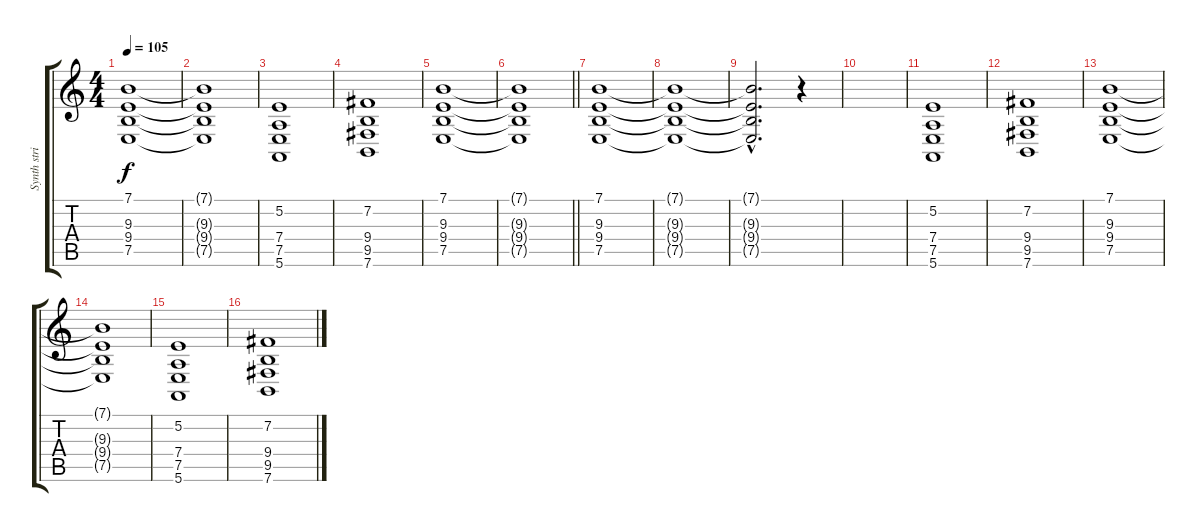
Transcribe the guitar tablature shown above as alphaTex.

\track ("Synth strings" "Synth stri") {instrument stringensemble1}
\staff {score tabs}
\tuning (E4 B3 G3 D3 A2 E2) {hide}
\ts (4 4)
\tempo 105
\clef g2
\ks c
(7.1{t} 9.3{t} 9.4{t} 7.5{t}).1{dy f} |
(7.1{t} 9.3{t} 9.4{t} 7.5{t}).1 |
(5.2 7.4 7.5 5.6).1 |
(7.2 9.4 9.5 7.6).1 |
(7.1 9.3 9.4 7.5).1 |
\barLineRight lightlight
(7.1{t} 9.3{t} 9.4{t} 7.5{t}).1 |
(7.1 9.3 9.4 7.5).1{volume 7 instrument stringensemble1} |
(7.1{t} 9.3{t} 9.4{t} 7.5{t}).1 |
(7.1{hac t} 9.3{hac t} 9.4{hac t} 7.5{hac t}).2{d} r.4 |
|
(5.2 7.4 7.5 5.6).1 |
(7.2 9.4 9.5 7.6).1 |
(7.1 9.3 9.4 7.5).1 |
(7.1{t} 9.3{t} 9.4{t} 7.5{t}).1 |
(5.2 7.4 7.5 5.6).1 |
(7.2 9.4 9.5 7.6).1
